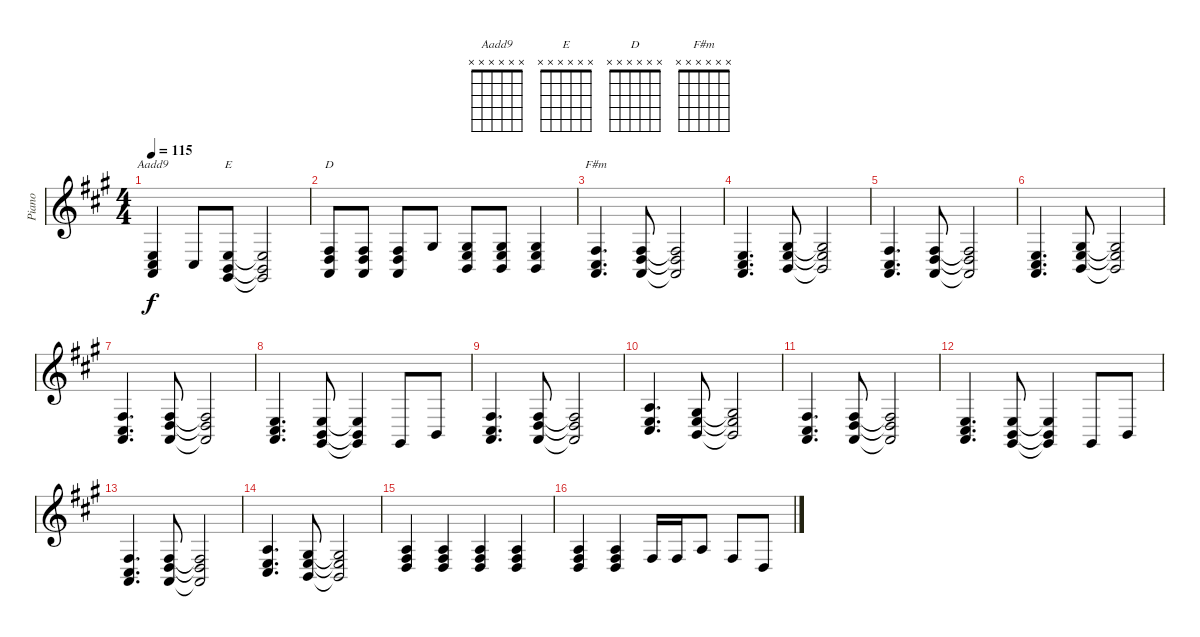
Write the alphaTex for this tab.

\track ("Piano" "Piano") {instrument acousticgrandpiano}
\staff {score}
\tuning (E4 B3 G3 D3 A2 E2) {hide}
\chord ("Aadd9" x x x x x x)
\chord ("E" x x x x x x)
\chord ("D" x x x x x x)
\chord ("F#m" x x x x x x)
\ts (4 4)
\tempo 115
\clef g2
\ks a
(2.4 4.5 5.6).4{ch "Aadd9" dy f} 9.6.8 (2.4 2.5 4.6).8{ch "E"} (2.4{t} 2.5{t} 4.6{t}).2 |
(0.4 0.5 14.6).8{ch "D"} (0.4 9.5 5.6).8 (0.4 0.5 14.6).8 1.3.8 (1.3 2.4 2.5).8 (1.3 2.4 2.5).8 (1.3 2.4 2.5).4 |
(4.4 4.5 5.6).4{d ch "F#m"} (0.4 0.5 14.6).8 (0.4{t} 0.5{t} 14.6{t}).2 |
(2.4 4.5 5.6).4{d} (1.3 2.4 2.5).8 (1.3{t} 2.4{t} 2.5{t}).2 |
(4.4 4.5 5.6).4{d} (0.4 0.5 14.6).8 (0.4{t} 0.5{t} 14.6{t}).2 |
(2.4 4.5 5.6).4{d} (1.3 2.4 2.5).8 (1.3{t} 2.4{t} 2.5{t}).2 |
(4.4 4.5 5.6).4{d} (0.4 0.5 14.6).8 (0.4{t} 0.5{t} 14.6{t}).2 |
(2.4 4.5 5.6).4{d} (2.4 2.5 4.6).8 (2.4{t} 2.5{t} 4.6{t}).4 4.6.8 2.5.8 |
(4.4 4.5 5.6).4{d} (0.4 0.5 14.6).8 (0.4{t} 0.5{t} 14.6{t}).2 |
(2.3 2.4 4.5).4{d} (1.3 2.4 2.5).8 (1.3{t} 2.4{t} 2.5{t}).2 |
(4.4 4.5 5.6).4{d} (0.4 0.5 14.6).8 (0.4{t} 0.5{t} 14.6{t}).2 |
(2.4 4.5 5.6).4{d} (2.4 2.5 4.6).8 (2.4{t} 2.5{t} 4.6{t}).4 4.6.8 2.5.8 |
(4.4 4.5 5.6).4{d} (0.4 0.5 14.6).8 (0.4{t} 0.5{t} 14.6{t}).2 |
(2.3 2.4 4.5).4{d} (1.3 2.4 2.5).8 (1.3{t} 2.4{t} 2.5{t}).2 |
(2.3 0.4 9.5).4 (2.3 4.4 5.5).4 (2.3 0.4 9.5).4 (2.3 4.4 5.5).4 |
(2.3 4.4 5.5).4 (2.3 4.4 5.5).4 4.4.16 4.4.16 2.3.8 4.4.8 0.4.8
